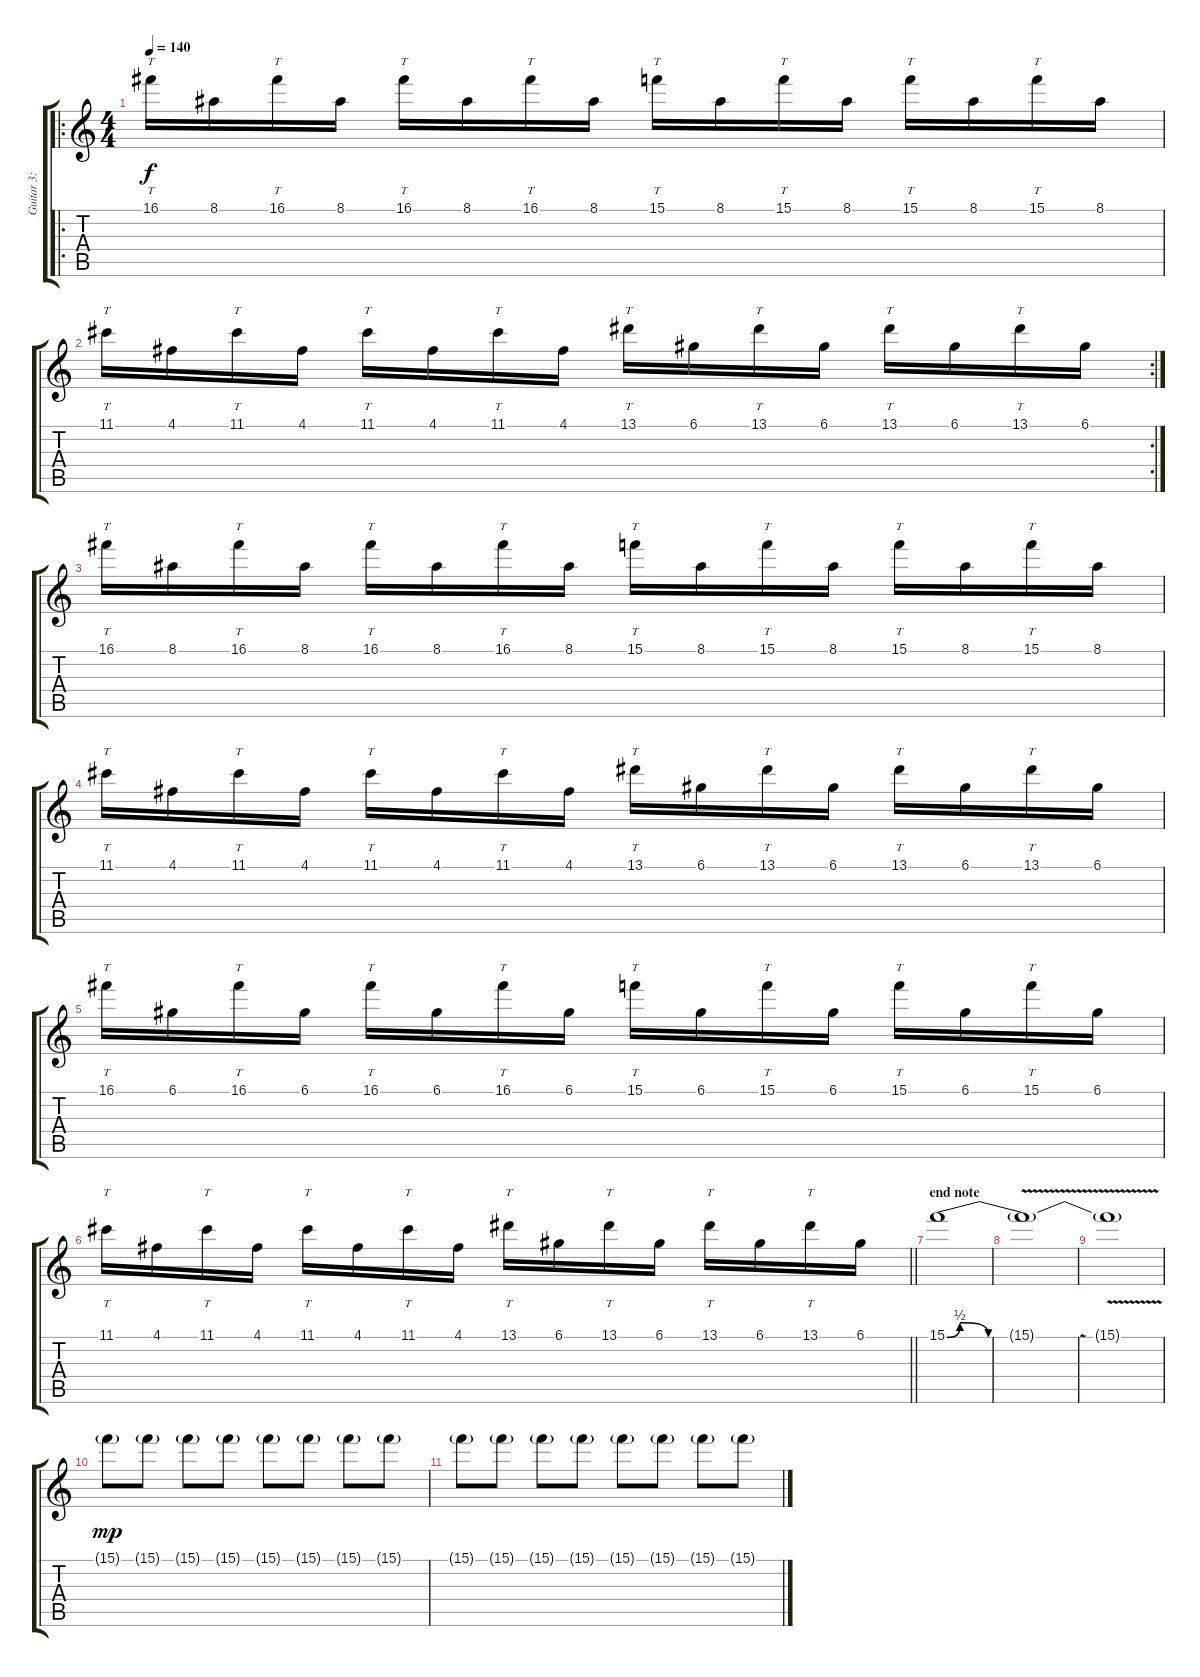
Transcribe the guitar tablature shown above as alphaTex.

\track ("Guitar 3: Additional" "Guitar 3: ") {instrument distortionguitar}
\staff {score tabs}
\tuning (D4 A3 F3 C3 G2 C2) {hide}
\ro
\ts (4 4)
\tempo 140
\clef g2
\ks c
16.1.16{tt dy f} 8.1.16 16.1.16{tt} 8.1.16 16.1.16{tt} 8.1.16 16.1.16{tt} 8.1.16 15.1.16{tt} 8.1.16 15.1.16{tt} 8.1.16 15.1.16{tt} 8.1.16 15.1.16{tt} 8.1.16 |
\rc 2
11.1.16{tt} 4.1.16 11.1.16{tt} 4.1.16 11.1.16{tt} 4.1.16 11.1.16{tt} 4.1.16 13.1.16{tt} 6.1.16 13.1.16{tt} 6.1.16 13.1.16{tt} 6.1.16 13.1.16{tt} 6.1.16 |
16.1.16{tt} 8.1.16 16.1.16{tt} 8.1.16 16.1.16{tt} 8.1.16 16.1.16{tt} 8.1.16 15.1.16{tt} 8.1.16 15.1.16{tt} 8.1.16 15.1.16{tt} 8.1.16 15.1.16{tt} 8.1.16 |
11.1.16{tt} 4.1.16 11.1.16{tt} 4.1.16 11.1.16{tt} 4.1.16 11.1.16{tt} 4.1.16 13.1.16{tt} 6.1.16 13.1.16{tt} 6.1.16 13.1.16{tt} 6.1.16 13.1.16{tt} 6.1.16 |
16.1.16{tt} 6.1.16 16.1.16{tt} 6.1.16 16.1.16{tt} 6.1.16 16.1.16{tt} 6.1.16 15.1.16{tt} 6.1.16 15.1.16{tt} 6.1.16 15.1.16{tt} 6.1.16 15.1.16{tt} 6.1.16 |
\barLineRight lightlight
11.1.16{tt} 4.1.16 11.1.16{tt} 4.1.16 11.1.16{tt} 4.1.16 11.1.16{tt} 4.1.16 13.1.16{tt} 6.1.16 13.1.16{tt} 6.1.16 13.1.16{tt} 6.1.16 13.1.16{tt} 6.1.16 |
\section ("" "end note")
15.1{be (custom 0 0 6 2 19 0 30 0 60 0)}.1 |
15.1{v t}.1 |
15.1{t}.1 |
15.1{g}.8{dy mp volume 0} 15.1{g}.8 15.1{g}.8 15.1{g}.8 15.1{g}.8 15.1{g}.8 15.1{g}.8 15.1{g}.8 |
15.1{g}.8 15.1{g}.8 15.1{g}.8 15.1{g}.8 15.1{g}.8 15.1{g}.8 15.1{g}.8 15.1{g}.8
